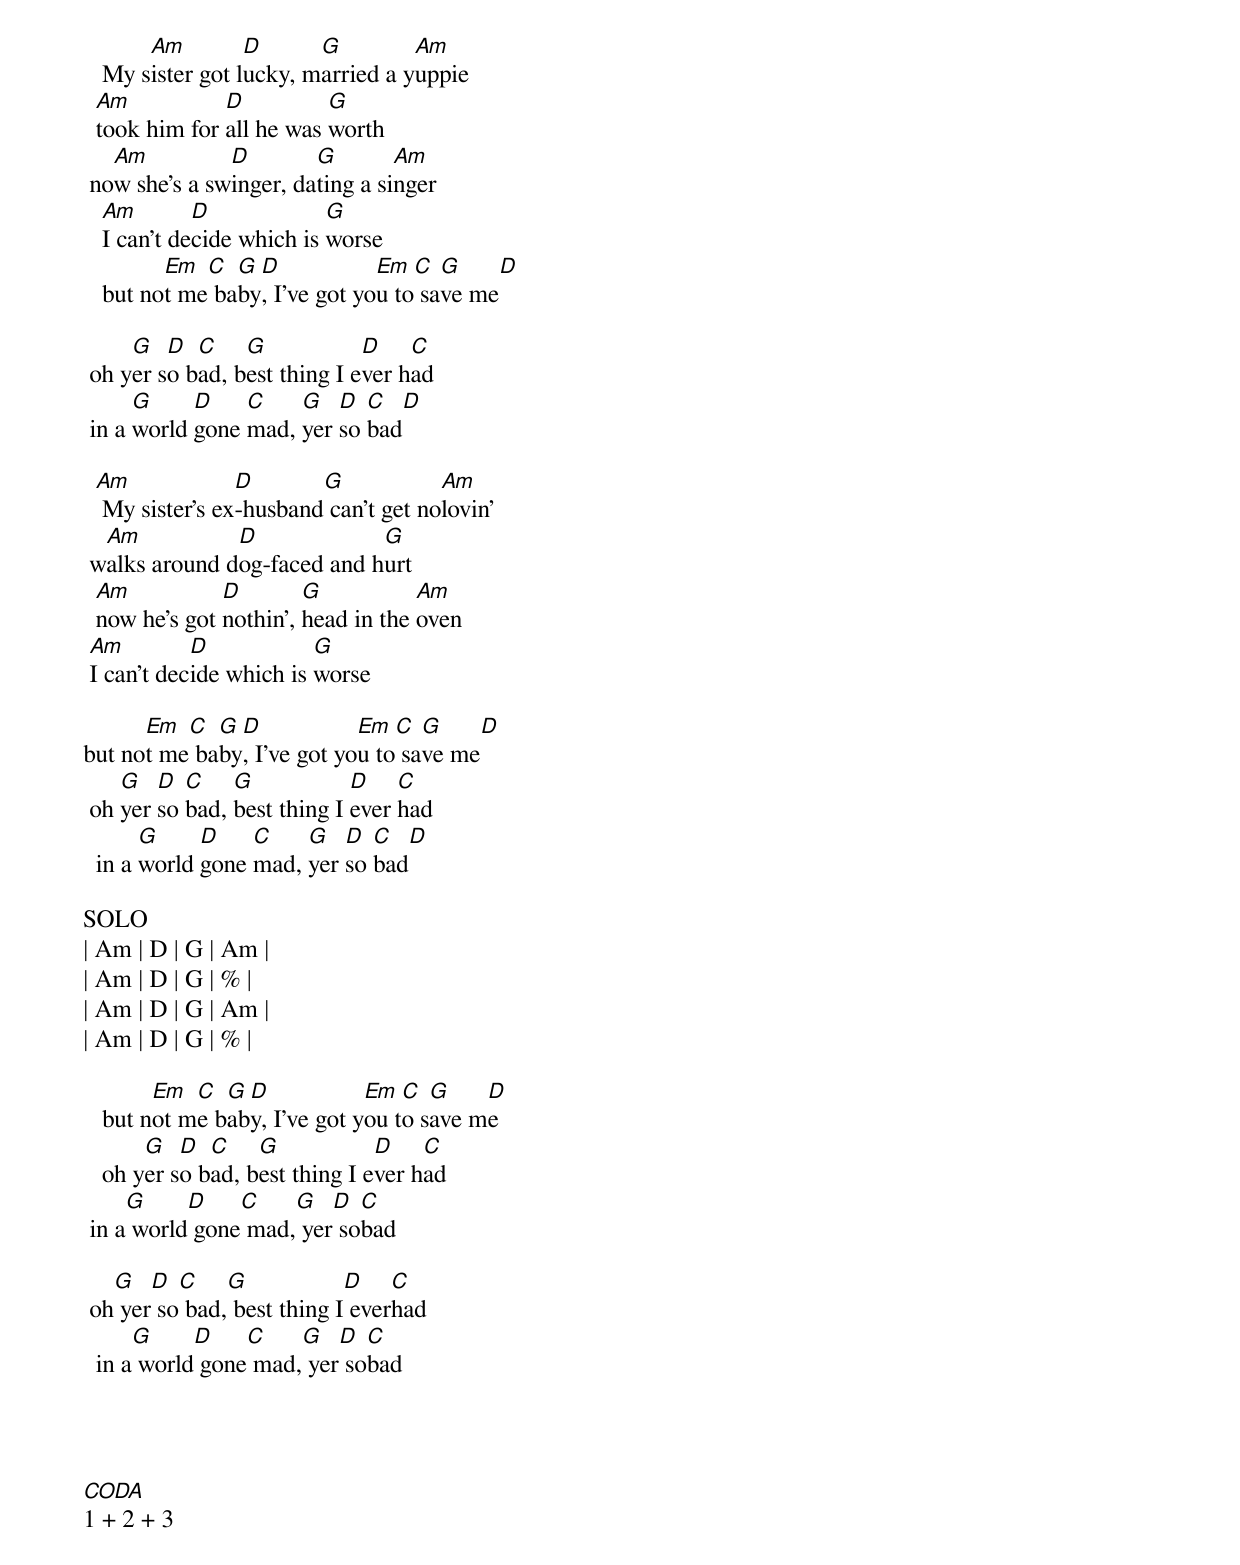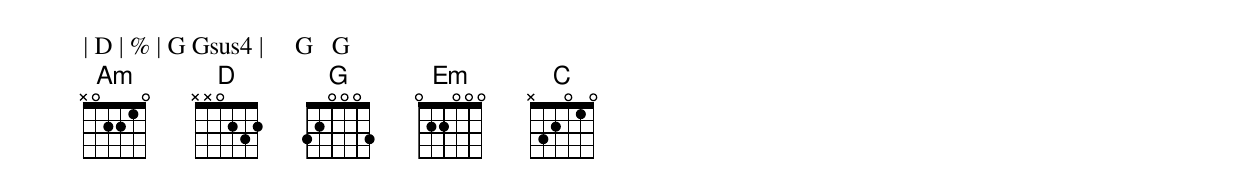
   My s[Am]ister got l[D]ucky, m[G]arried a y[Am]uppie
  [Am]took him for [D]all he was [G]worth
 no[Am]w she's a sw[D]inger, da[G]ting a si[Am]nger
   [Am]I can't de[D]cide which is [G]worse
   but no[Em]t me[C] ba[G]by[D], I've got yo[Em]u to[C] sa[G]ve me[D]

 oh y[G]er s[D]o b[C]ad, b[G]est thing I e[D]ver h[C]ad
 in a [G]world [D]gone [C]mad, [G]yer [D]so [C]bad[D]

  [Am] My sister's ex[D]-husband[G] can't get no[Am]lovin'
 w[Am]alks around d[D]og-faced and h[G]urt
  [Am]now he's got [D]nothin', [G]head in the [Am]oven
 [Am]I can't dec[D]ide which is [G]worse

but no[Em]t me[C] ba[G]by[D], I've got yo[Em]u to[C] sa[G]ve me[D]
 oh [G]yer [D]so [C]bad, [G]best thing I [D]ever [C]had
  in a [G]world [D]gone [C]mad, [G]yer [D]so [C]bad[D]

SOLO
| Am | D | G | Am |
| Am | D | G | % |
| Am | D | G | Am |
| Am | D | G | % |

   but n[Em]ot m[C]e b[G]ab[D]y, I've got y[Em]ou t[C]o s[G]ave m[D]e
   oh y[G]er s[D]o b[C]ad, b[G]est thing I e[D]ver h[C]ad
 in a[G] world[D] gone[C] mad,[G] yer[D] so[C]bad

 oh[G] yer[D] so[C] bad,[G] best thing I[D] ever[C]had
  in a[G] world[D] gone[C] mad,[G] yer[D] so[C]bad




[CODA]1 + 2 + 3
| D | % | G Gsus4 |     G   G
